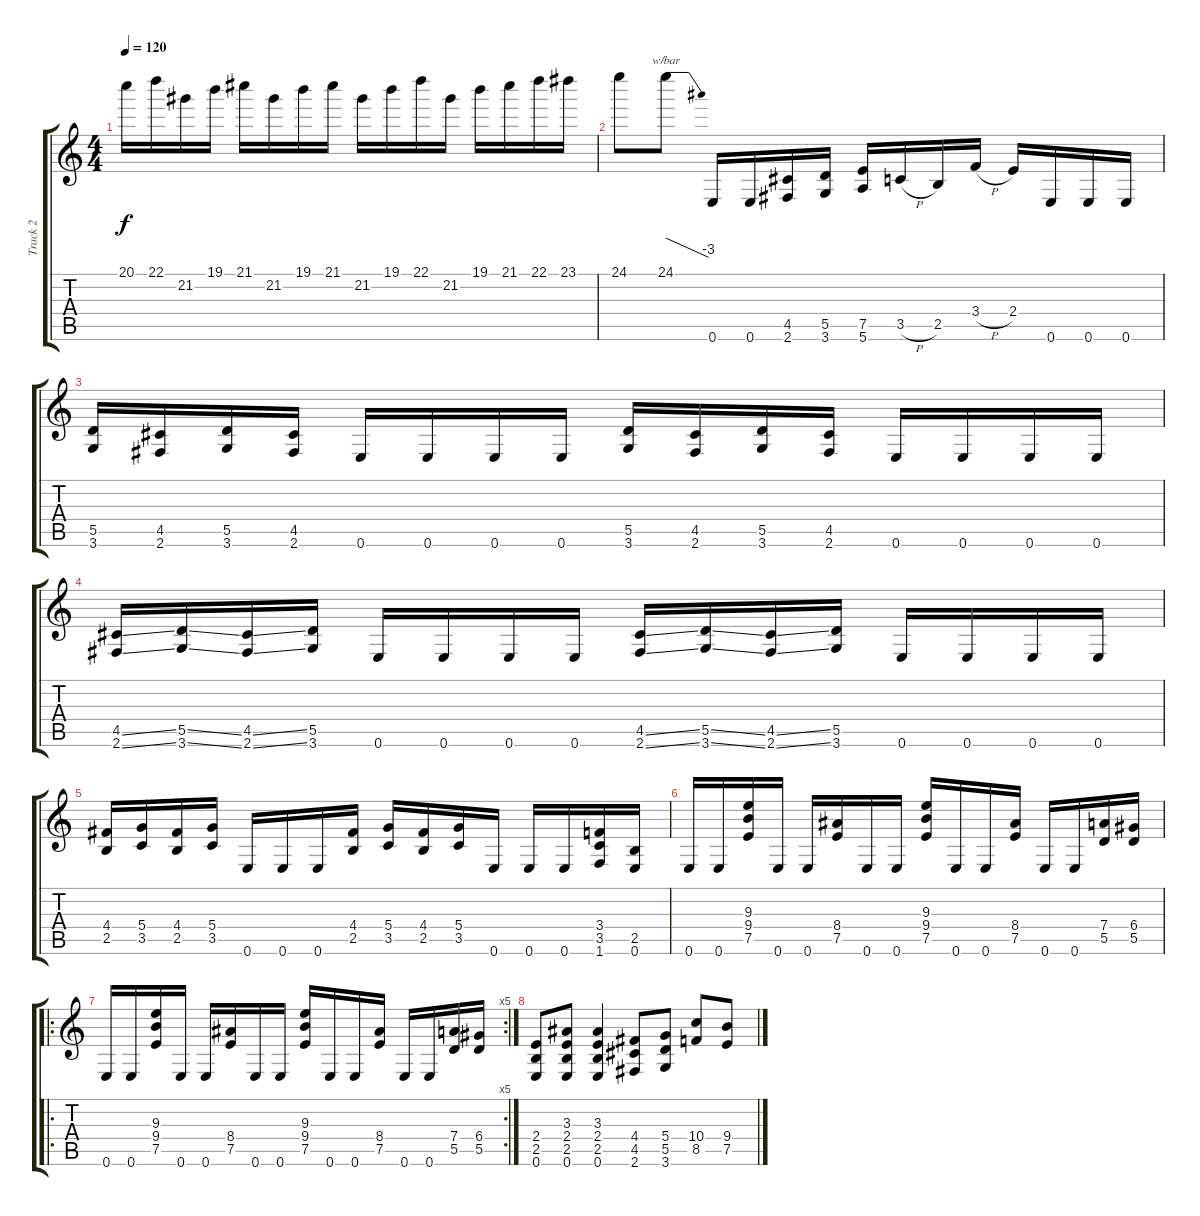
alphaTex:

\track ("Track 2" "Track 2") {instrument distortionguitar}
\staff {score tabs}
\tuning (E4 B3 G3 D3 A2 E2) {hide}
\ts (4 4)
\tempo 120
\clef g2
\ks c
20.1.16{dy f} 22.1.16 21.2.16 19.1.16 21.1.16 21.2.16 19.1.16 21.1.16 21.2.16 19.1.16 22.1.16 21.2.16 19.1.16 21.1.16 22.1.16 23.1.16 |
24.1.8 24.1.8{tbe (dive default 0 0 60 -12)} 0.6.16 0.6.16 (4.5 2.6).16 (5.5 3.6).16 (7.5 5.6).16 3.5{h}.16 2.5.16 3.4{h}.16 2.4.16 0.6.16 0.6.16 0.6.16 |
(5.5 3.6).16 (4.5 2.6).16 (5.5 3.6).16 (4.5 2.6).16 0.6.16 0.6.16 0.6.16 0.6.16 (5.5 3.6).16 (4.5 2.6).16 (5.5 3.6).16 (4.5 2.6).16 0.6.16 0.6.16 0.6.16 0.6.16 |
(4.5{ss} 2.6{ss}).16 (5.5{ss} 3.6{ss}).16 (4.5{ss} 2.6{ss}).16 (5.5 3.6).16 0.6.16 0.6.16 0.6.16 0.6.16 (4.5{ss} 2.6{ss}).16 (5.5{ss} 3.6{ss}).16 (4.5{ss} 2.6{ss}).16 (5.5 3.6).16 0.6.16 0.6.16 0.6.16 0.6.16 |
(4.4 2.5).16 (5.4 3.5).16 (4.4 2.5).16 (5.4 3.5).16 0.6.16 0.6.16 0.6.16 (4.4 2.5).16 (5.4 3.5).16 (4.4 2.5).16 (5.4 3.5).16 0.6.16 0.6.16 0.6.16 (3.4 3.5 1.6).16 (2.5 0.6).16 |
0.6.16 0.6.16 (9.3 9.4 7.5).16 0.6.16 0.6.16 (8.4 7.5).16 0.6.16 0.6.16 (9.3 9.4 7.5).16 0.6.16 0.6.16 (8.4 7.5).16 0.6.16 0.6.16 (7.4 5.5).16 (6.4 5.5).16 |
\ro
\rc 5
0.6.16 0.6.16 (9.3 9.4 7.5).16 0.6.16 0.6.16 (8.4 7.5).16 0.6.16 0.6.16 (9.3 9.4 7.5).16 0.6.16 0.6.16 (8.4 7.5).16 0.6.16 0.6.16 (7.4 5.5).16 (6.4 5.5).16 |
(2.4 2.5 0.6).8 (3.3 2.4 2.5 0.6).8 (3.3 2.4 2.5 0.6).4 (4.4 4.5 2.6).8 (5.4 5.5 3.6).8 (10.4 8.5).8 (9.4 7.5).8
